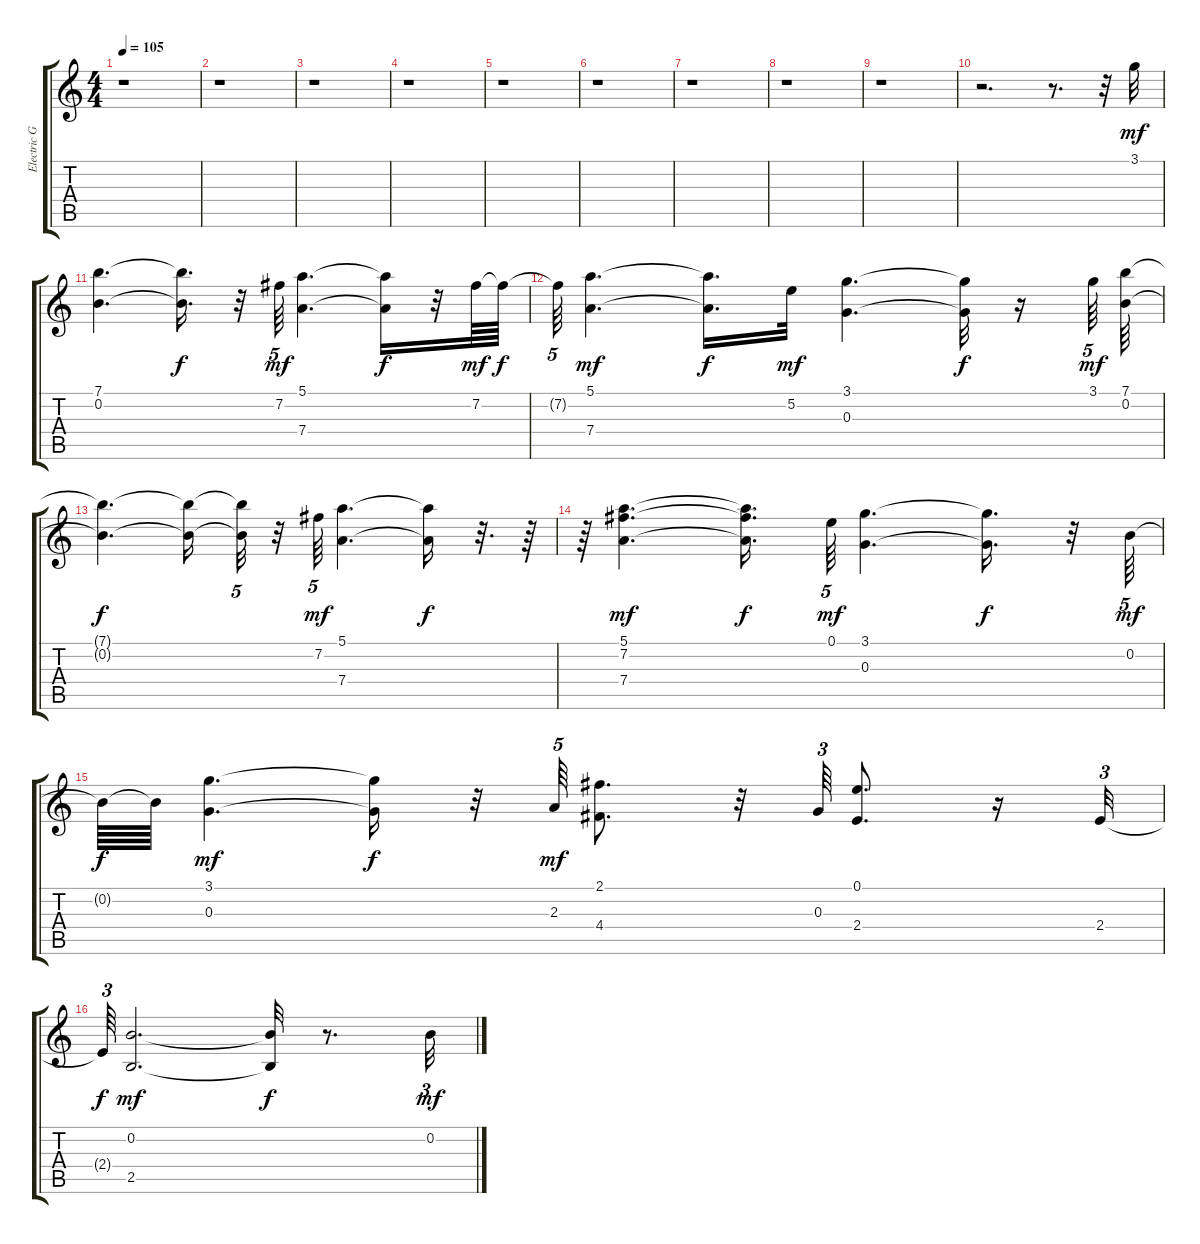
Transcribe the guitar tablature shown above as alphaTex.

\track ("Electric Guitar (clean)" "Electric G") {instrument electricguitarclean}
\staff {score tabs}
\tuning (E4 B3 G3 D3 A2 E2) {hide}
\ts (4 4)
\tempo 105
\clef g2
\ks c
r.1{dy mf} |
r.1 |
r.1 |
r.1 |
r.1 |
r.1 |
r.1 |
r.1 |
r.1 |
r.2{d} r.8{d} r.32 3.1.32{volume 14} |
(7.1 0.2).4{d} (7.1{t} 0.2{t}).16{d dy f} r.32 7.2.64{tu (5 4) dy mf} (5.1 7.4).4{d} (5.1{t} 7.4{t}).16{dy f} r.32 7.2.64{dy mf} 7.2{t}.64{dy f} |
7.2{t}.64{tu (5 4)} (5.1 7.4).4{d dy mf} (5.1{t} 7.4{t}).16{d dy f} 5.2.32{dy mf} (3.1 0.3).4{d} (3.1{t} 0.3{t}).32{dy f} r.16 3.1.64{tu (5 4) dy mf} (7.1 0.2).64 |
(7.1{t} 0.2{t}).4{d dy f} (7.1{t} 0.2{t}).16 (7.1{t} 0.2{t}).32{tu (5 4)} r.32 7.2.64{tu (5 4) dy mf} (5.1 7.4).4{d} (5.1{t} 7.4{t}).16{dy f} r.32{d} r.64 |
r.64 (5.1 7.2 7.4).4{d dy mf} (5.1{t} 7.2{t} 7.4{t}).16{d dy f} 0.1.64{tu (5 4) dy mf} (3.1 0.3).4{d} (3.1{t} 0.3{t}).16{d dy f} r.32 0.2.64{tu (5 4) dy mf} |
0.2{t}.64{dy f} 0.2{t}.64 (3.1 0.3).4{d dy mf} (3.1{t} 0.3{t}).16{dy f} r.32 2.3.64{tu (5 4) dy mf} (2.1 4.4).8{d} r.32 0.3.64{tu (3 2)} (0.1 2.4).8{d} r.16 2.4.32{tu (3 2)} |
2.4{t}.64{tu (3 2) dy f} (0.2 2.5).2{d dy mf} (0.2{t} 2.5{t}).32{dy f} r.8{d} 0.2.32{tu (3 2) dy mf}
